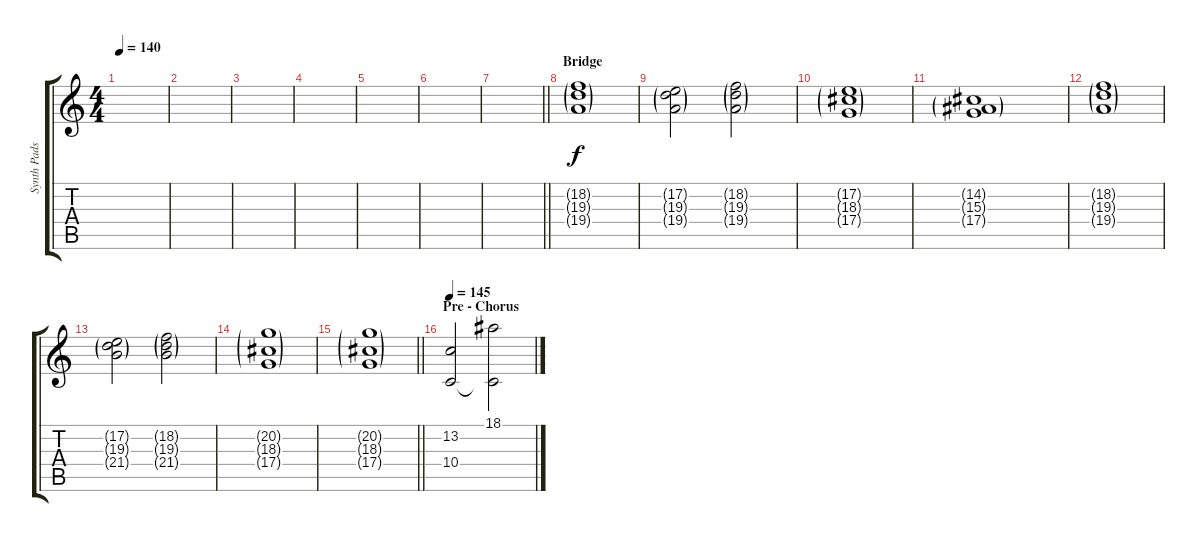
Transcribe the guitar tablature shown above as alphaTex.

\track ("Synth Pads" "Synth Pads") {instrument stringensemble1}
\staff {score tabs}
\tuning (E4 B3 G3 D3 A2 E2) {hide}
\ts (4 4)
\tempo 140
\clef g2
\ks c
|
|
|
|
|
|
\barLineRight lightlight
|
\section ("" "Bridge")
(18.2{g} 19.3{g} 19.4{g}).1{dy f instrument choiraahs} |
(17.2{g} 19.3{g} 19.4{g}).2 (18.2{g} 19.3{g} 19.4{g}).2 |
(17.2{g} 18.3{g} 17.4{g}).1 |
(14.2{g} 15.3{g} 17.4{g}).1 |
(18.2{g} 19.3{g} 19.4{g}).1 |
(17.2{g} 19.3{g} 21.4{g}).2 (18.2{g} 19.3{g} 21.4{g}).2 |
(20.2{g} 18.3{g} 17.4{g}).1 |
\barLineRight lightlight
(20.2{g} 18.3{g} 17.4{g}).1 |
\section ("" "Pre - Chorus")
\tempo 145
(13.2 10.4).2{instrument stringensemble1} (18.1 10.4{t}).2
